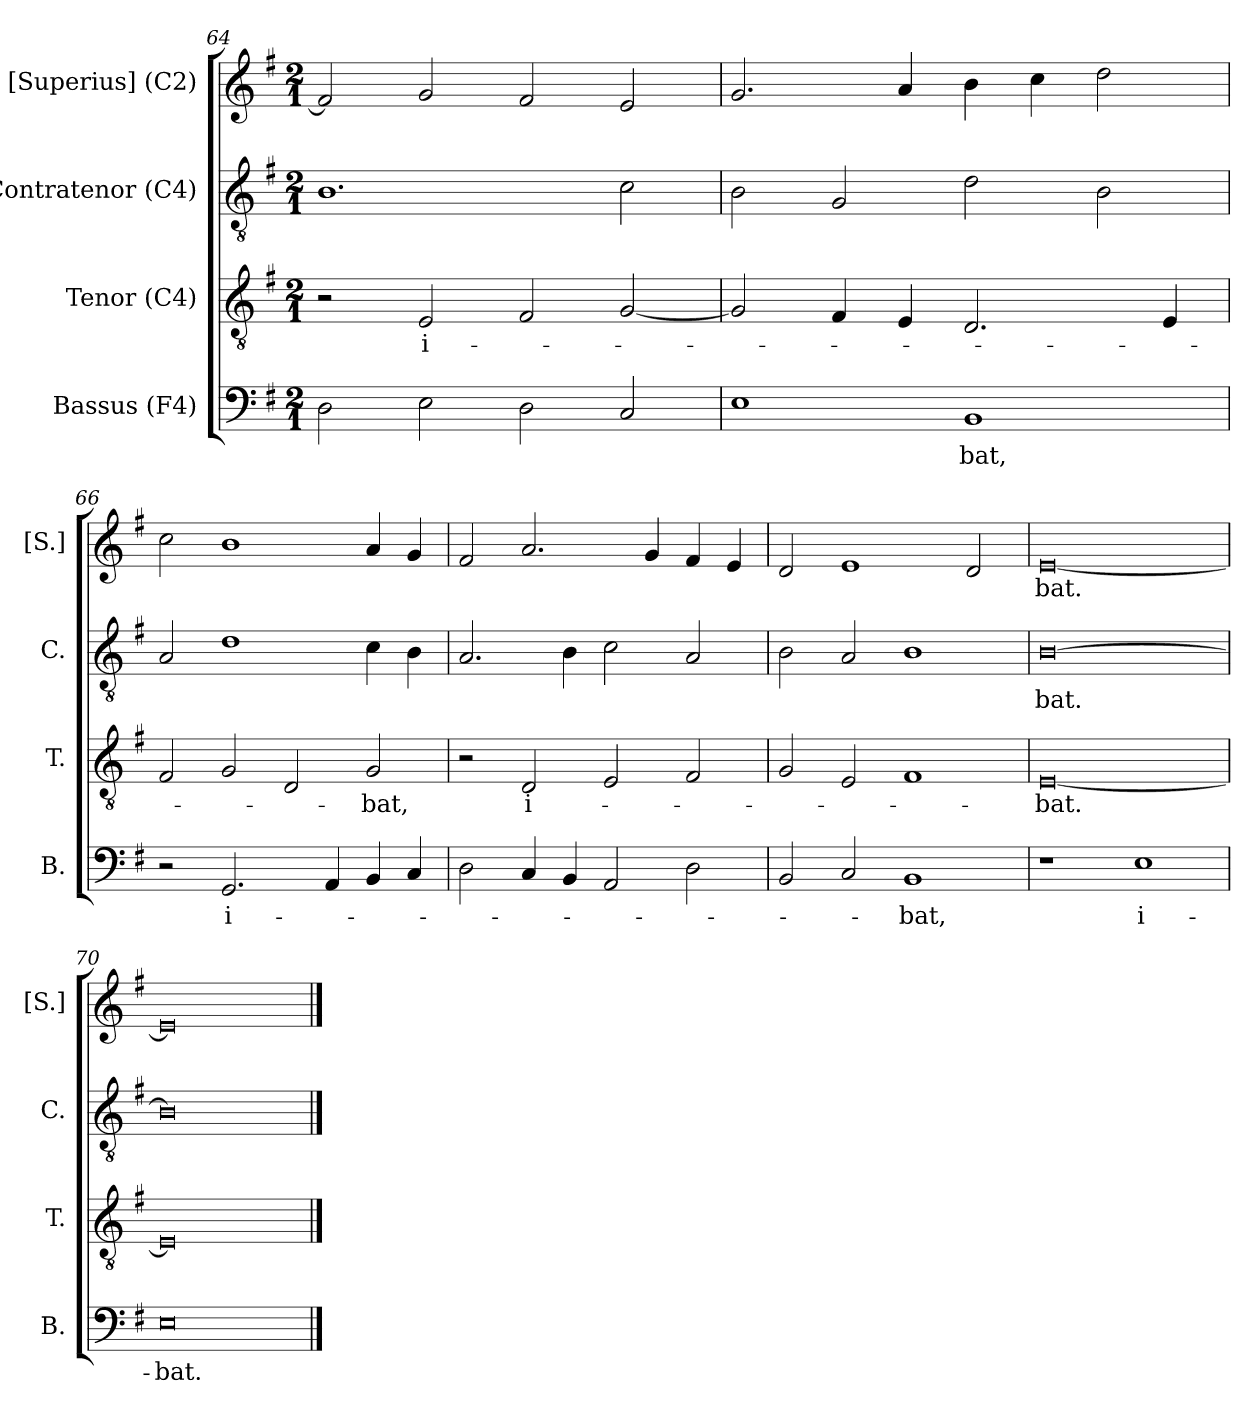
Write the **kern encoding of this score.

**kern	**text	**kern	**text	**kern	**text	**kern	**text
*part4	*part4	*part3	*part3	*part2	*part2	*part1	*part1
*staff4	*staff4	*staff3	*staff3	*staff2	*staff2	*staff1	*staff1
*I"Bassus (F4)	*	*I"Tenor (C4)	*	*I"Contratenor (C4)	*	*I"[Superius] (C2)	*
*I'B.	*	*I'T.	*	*I'C.	*	*I'[S.]	*
*clefF4	*	*clefGv2	*	*clefGv2	*	*clefG2	*
*	*	*ITrd7c12	*	*ITrd7c12	*	*	*
*k[f#]	*	*k[f#]	*	*k[f#]	*	*k[f#]	*
*G:	*	*G:	*	*G:	*	*G:	*
*M2/1	*	*M2/1	*	*M2/1	*	*M2/1	*
=64	=64	=64	=64	=64	=64	=64	=64
2Di\	.	2r	.	1.BBi	.	2f#i/]	.
!	!	!	!LO:LY:b:color=#000000	!	!	!	!
2Ei\	.	2EEi/	i-	.	.	2gi/	.
2Di\	.	2FF#i/	.	.	.	2f#i/	.
2Ci/	.	[2GGi/	.	2Ci\	.	2ei/	.
!!LO:LB:g=z
=65	=65	=65	=65	=65	=65	=65	=65
1Ei	.	2GGi/]	.	2BBi\	.	2.gi/	.
.	.	4FF#i/	.	2GGi/	.	.	.
.	.	4EEi/	.	.	.	4ai/	.
!	!LO:LY:b:color=#000000	!	!	!	!	!	!
1BBi	-bat,	2.DDi/	.	2Di\	.	4bi\	.
.	.	.	.	.	.	4cci\	.
.	.	.	.	2BBi\	.	2ddi\	.
.	.	4EEi/	.	.	.	.	.
=66	=66	=66	=66	=66	=66	=66	=66
2r	.	2FF#i/	.	2AAi/	.	2cci\	.
!	!LO:LY:b:color=#000000	!	!	!	!	!	!
2.GGi/	i-	2GGi/	.	1Di	.	1bi	.
.	.	2DDi/	.	.	.	.	.
4AAi/	.	.	.	.	.	.	.
!	!	!	!LO:LY:b:color=#000000	!	!	!	!
4BBi/	.	2GGi/	-bat,	4Ci\	.	4ai/	.
4Ci/	.	.	.	4BBi\	.	4gi/	.
=67	=67	=67	=67	=67	=67	=67	=67
2Di\	.	2r	.	2.AAi/	.	2f#i/	.
!	!	!	!LO:LY:b:color=#000000	!	!	!	!
4Ci/	.	2DDi/	i-	.	.	2.ai/	.
4BBi/	.	.	.	4BBi\	.	.	.
2AAi/	.	2EEi/	.	2Ci\	.	.	.
.	.	.	.	.	.	4gi/	.
2Di\	.	2FF#i/	.	2AAi/	.	4f#i/	.
.	.	.	.	.	.	4ei/	.
!!LO:PB:g=z
=68	=68	=68	=68	=68	=68	=68	=68
2BBi/	.	2GGi/	.	2BBi\	.	2di/	.
2Ci/	.	2EEi/	.	2AAi/	.	1ei	.
!	!LO:LY:b:color=#000000	!	!	!	!	!	!
1BBi	-bat,	1FF#i	.	1BBi	.	.	.
.	.	.	.	.	.	2di/	.
=69	=69	=69	=69	=69	=69	=69	=69
!	!	!	!LO:LY:b:color=#000000	!	!	!	!
!	!	!	!	!	!LO:LY:b:color=#000000	!	!
!	!	!	!	!	!	!	!LO:LY:b:color=#000000
1r	.	[0EEi	-bat.	[0BBi	-bat.	[0ei	-bat.
!	!LO:LY:b:color=#000000	!	!	!	!	!	!
1Ei	i-	.	.	.	.	.	.
=70	=70	=70	=70	=70	=70	=70	=70
!	!LO:LY:b:color=#000000	!	!	!	!	!	!
0Ei	-bat.	0EEi]	.	0BBi]	.	0ei]	.
==	==	==	==	==	==	==	==
*-	*-	*-	*-	*-	*-	*-	*-
